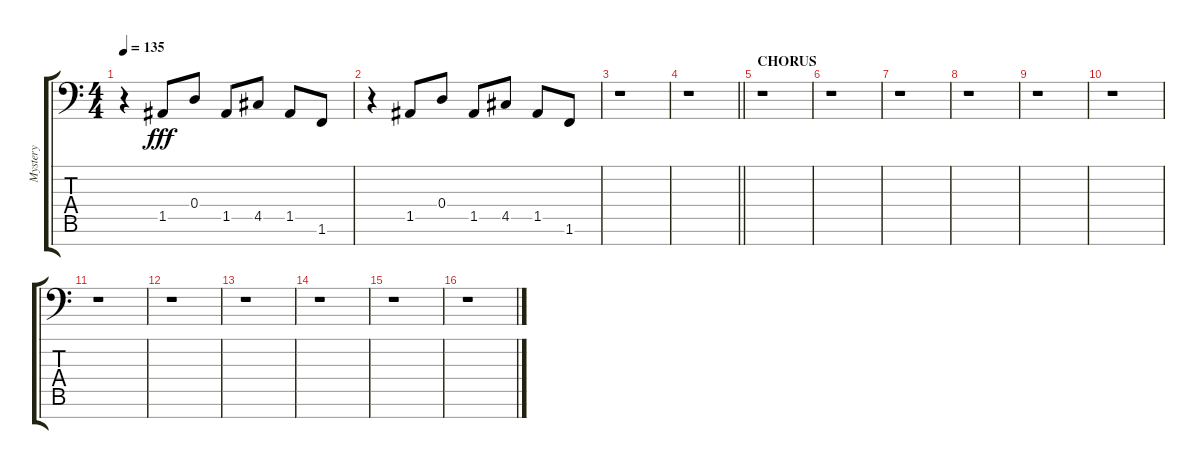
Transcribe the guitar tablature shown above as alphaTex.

\track ("Mystery" "Mystery") {instrument fx6goblins}
\staff {score tabs}
\tuning (C8 B3 G3 D3 A2 E2 C-1) {hide}
\ts (4 4)
\tempo 135
\clef f4
\ks c
r.4{dy fff} 1.5.8 0.4.8 1.5.8 4.5.8 1.5.8 1.6.8 |
r.4 1.5.8 0.4.8 1.5.8 4.5.8 1.5.8 1.6.8 |
r.1 |
\barLineRight lightlight
r.1 |
\section ("" "CHORUS")
r.1 |
r.1 |
r.1 |
r.1 |
r.1 |
r.1 |
r.1 |
r.1 |
r.1 |
r.1 |
r.1 |
r.1
